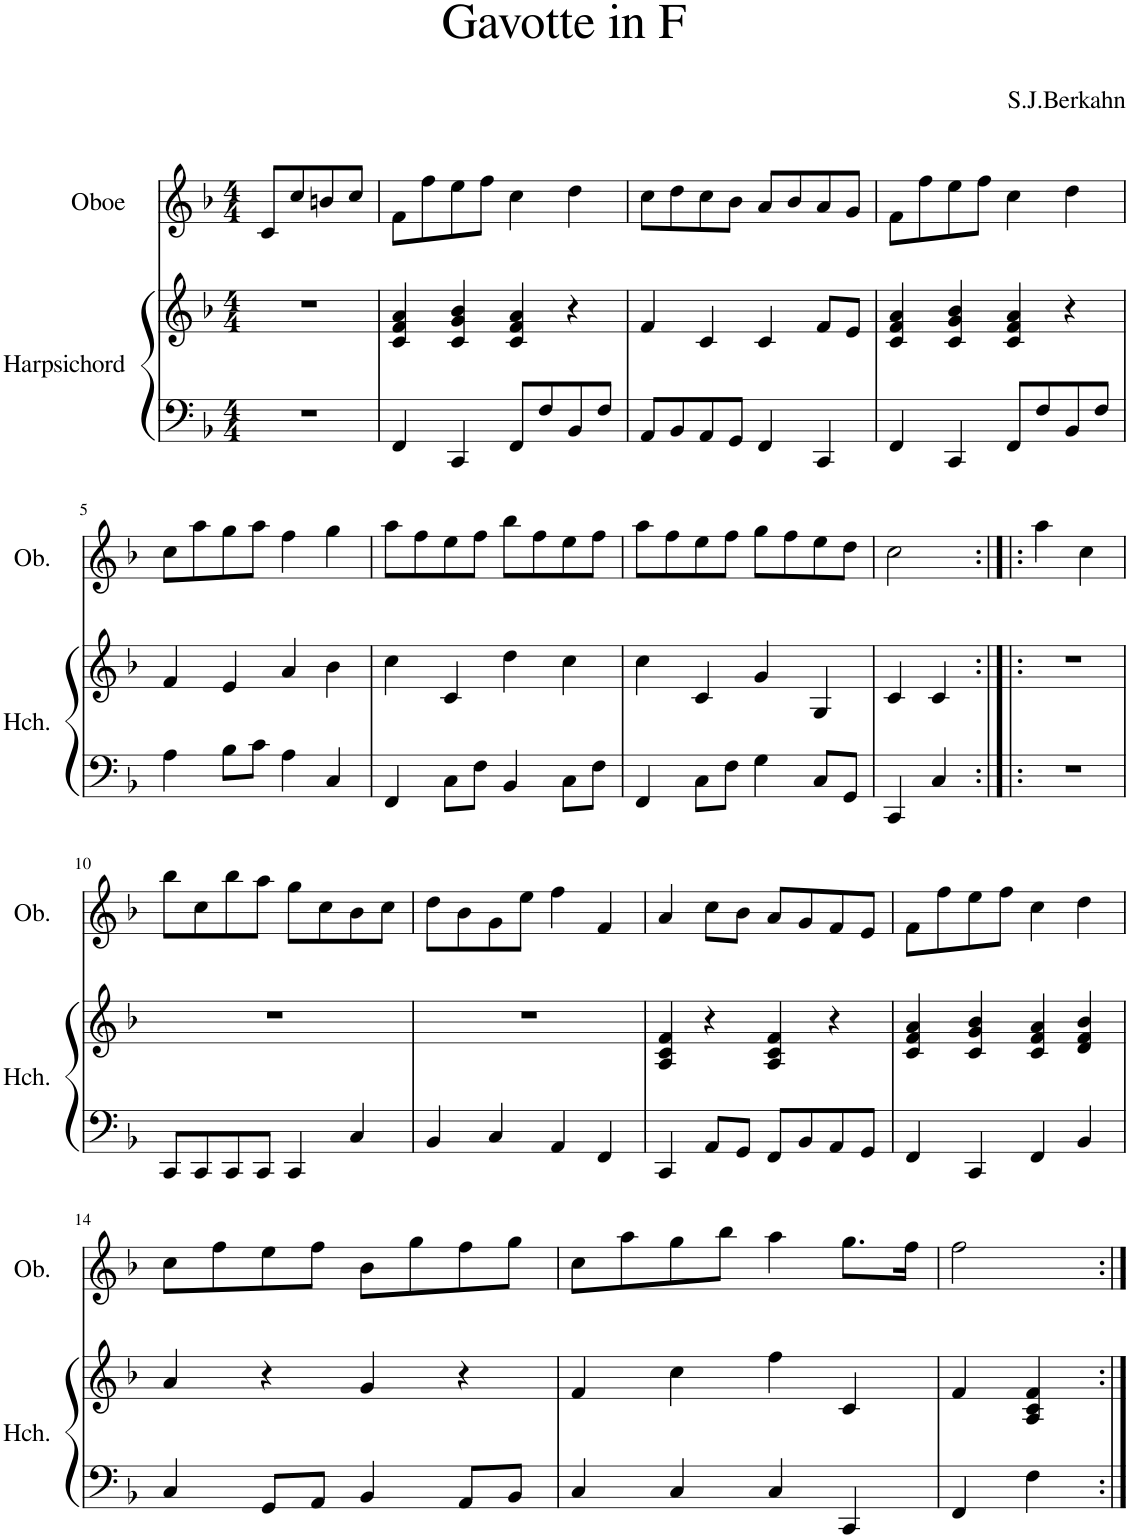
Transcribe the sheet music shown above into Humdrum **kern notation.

**kern	**kern	**kern
*part2	*part2	*part1
*staff3	*staff2	*staff1
*I"Harpsichord	*	*I"Oboe
*I'Hch.	*	*I'Ob.
*clefF4	*clefG2	*clefG2
*k[b-]	*k[b-]	*k[b-]
*M4/4	*M4/4	*M4/4
=1	=1	=1
2r	1r	8c/L
.	.	8cc/
.	.	8bn/
.	.	8cc/J
2ryy	.	2ryy
=2	=2	=2
4FF/	4c/ 4f/ 4a/	8f\L
.	.	8ff\
4CC/	4c/ 4g/ 4b-/	8ee\
.	.	8ff\J
8FF/L	4c/ 4f/ 4a/	4cc\
8F/	.	.
8BB-/	4r	4dd\
8F/J	.	.
=3	=3	=3
8AA/L	4f/	8cc\L
8BB-/	.	8dd\
8AA/	4c/	8cc\
8GG/J	.	8b-\J
4FF/	4c/	8a/L
.	.	8b-/
4CC/	8f/L	8a/
.	8e/J	8g/J
=4	=4	=4
4FF/	4c/ 4f/ 4a/	8f\L
.	.	8ff\
4CC/	4c/ 4g/ 4b-/	8ee\
.	.	8ff\J
8FF/L	4c/ 4f/ 4a/	4cc\
8F/	.	.
8BB-/	4r	4dd\
8F/J	.	.
!!LO:LB:g=z
=5	=5	=5
4A\	4f/	8cc\L
.	.	8aa\
8B-\L	4e/	8gg\
8c\J	.	8aa\J
4A\	4a/	4ff\
4C/	4b-\	4gg\
=6	=6	=6
4FF/	4cc\	8aa\L
.	.	8ff\
8C\L	4c/	8ee\
8F\J	.	8ff\J
4BB-/	4dd\	8bb-\L
.	.	8ff\
8C\L	4cc\	8ee\
8F\J	.	8ff\J
=7	=7	=7
4FF/	4cc\	8aa\L
.	.	8ff\
8C\L	4c/	8ee\
8F\J	.	8ff\J
4G\	4g/	8gg\L
.	.	8ff\
8C/L	4G/	8ee\
8GG/J	.	8dd\J
=8	=8	=8
4CC/	4c/	2cc\
4C/	4c/	.
=9:|!|:	=9:|!|:	=9:|!|:
2r	1r	4aa\
.	.	4cc\
2ryy	.	2ryy
!!LO:LB:g=z
=10	=10	=10
8CC/L	1r	8bb-\L
8CC/	.	8cc\
8CC/	.	8bb-\
8CC/J	.	8aa\J
4CC/	.	8gg\L
.	.	8cc\
4C/	.	8b-\
.	.	8cc\J
=11	=11	=11
4BB-/	1r	8dd\L
.	.	8b-\
4C/	.	8g\
.	.	8ee\J
4AA/	.	4ff\
4FF/	.	4f/
=12	=12	=12
4CC/	4A/ 4c/ 4f/	4a/
8AA/L	4r	8cc\L
8GG/J	.	8b-\J
8FF/L	4A/ 4c/ 4f/	8a/L
8BB-/	.	8g/
8AA/	4r	8f/
8GG/J	.	8e/J
=13	=13	=13
4FF/	4c/ 4f/ 4a/	8f\L
.	.	8ff\
4CC/	4c/ 4g/ 4b-/	8ee\
.	.	8ff\J
4FF/	4c/ 4f/ 4a/	4cc\
4BB-/	4d/ 4f/ 4b-/	4dd\
!!LO:LB:g=z
=14	=14	=14
4C/	4a/	8cc\L
.	.	8ff\
8GG/L	4r	8ee\
8AA/J	.	8ff\J
4BB-/	4g/	8b-\L
.	.	8gg\
8AA/L	4r	8ff\
8BB-/J	.	8gg\J
=15	=15	=15
4C/	4f/	8cc\L
.	.	8aa\
4C/	4cc\	8gg\
.	.	8bb-\J
4C/	4ff\	4aa\
4CC/	4c/	8.gg\L
.	.	16ff\Jk
=16	=16	=16
4FF/	4f/	2ff\
4F\	4A/ 4c/ 4f/	.
=:|!	=:|!	=:|!
*-	*-	*-
